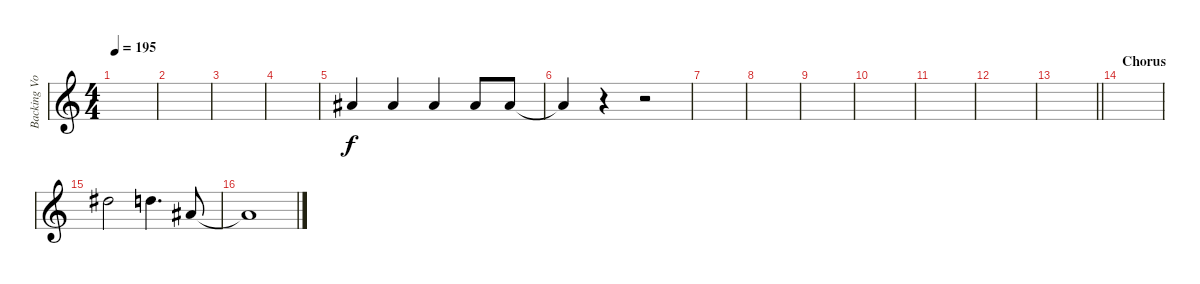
\track ("Backing Vocals" "Backing Vo") {instrument distortionguitar}
\staff {score}
\tuning (Eb4 Bb3 Gb3 Db3 Ab2 Eb2) {hide}
\ts (4 4)
\tempo 195
\clef g2
\ks c
|
|
|
|
4.3.4 4.3.4 4.3.4 4.3.8 4.3.8 |
4.3{t}.4 r.4 r.2 |
|
|
|
|
|
|
\barLineRight lightlight
|
\section ("" "Chorus")
|
5.2.2 4.2.4{d} 0.2.8 |
0.2{t}.1
